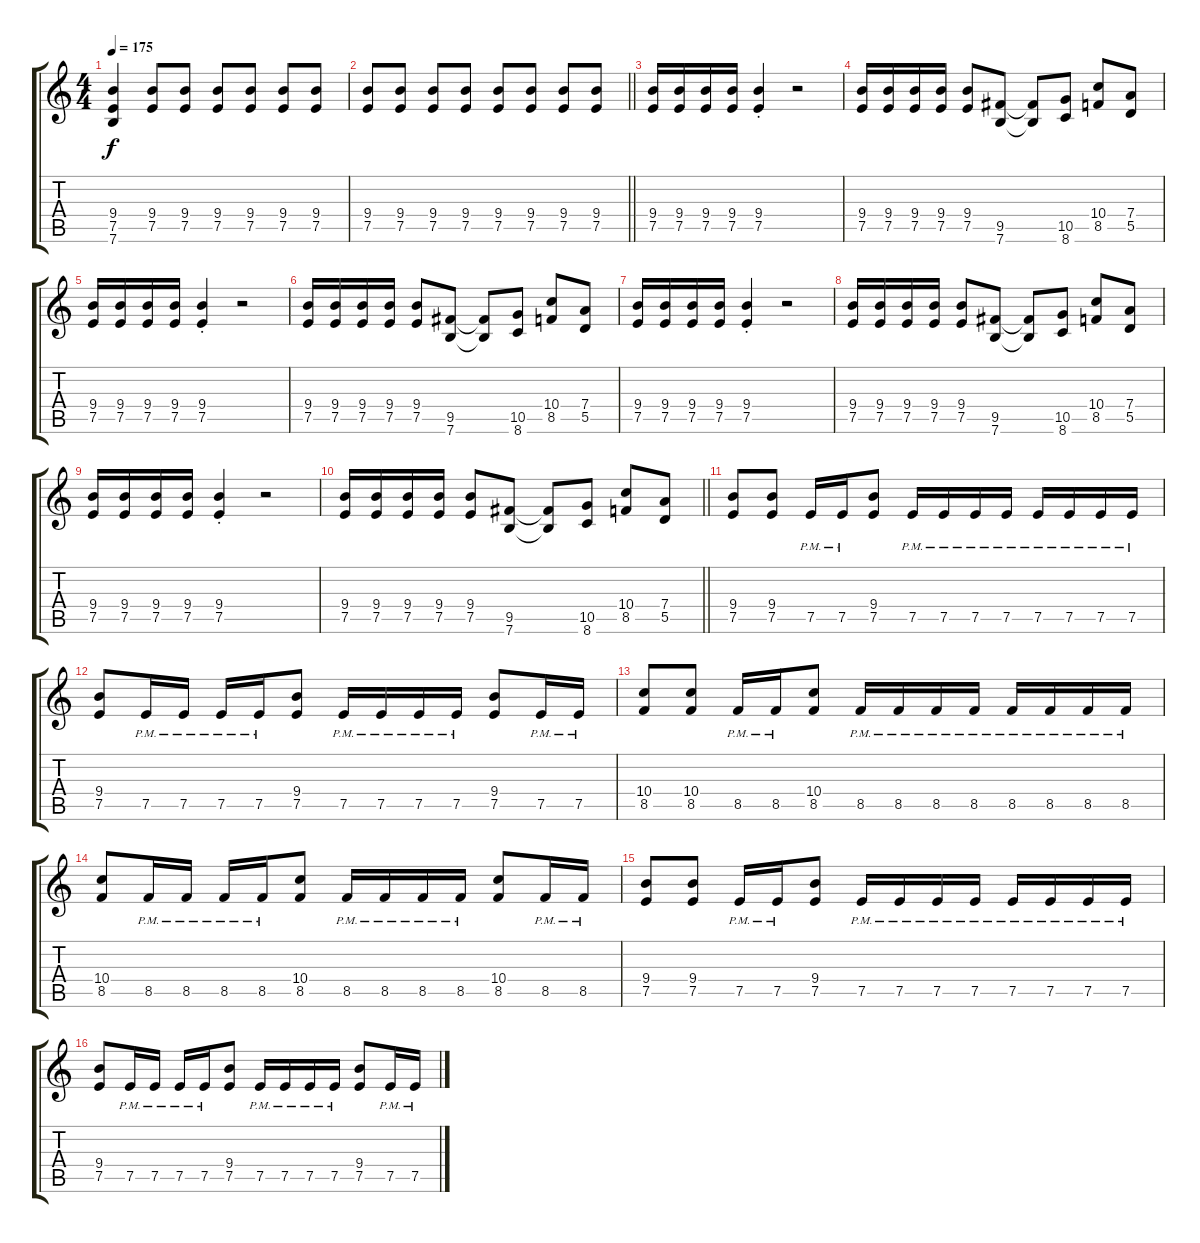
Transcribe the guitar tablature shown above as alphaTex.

\track "" {instrument distortionguitar}
\staff {score tabs}
\tuning (E4 B3 G3 D3 A2 E2) {hide}
\ts (4 4)
\tempo 175
\clef g2
\ks c
(9.4 7.5 7.6).4{dy f} (9.4 7.5).8 (9.4 7.5).8 (9.4 7.5).8 (9.4 7.5).8 (9.4 7.5).8 (9.4 7.5).8 |
\barLineRight lightlight
(9.4 7.5).8 (9.4 7.5).8 (9.4 7.5).8 (9.4 7.5).8 (9.4 7.5).8 (9.4 7.5).8 (9.4 7.5).8 (9.4 7.5).8 |
(9.4 7.5).16 (9.4 7.5).16 (9.4 7.5).16 (9.4 7.5).16 (9.4{st} 7.5{st}).4 r.2 |
(9.4 7.5).16 (9.4 7.5).16 (9.4 7.5).16 (9.4 7.5).16 (9.4 7.5).8 (9.5 7.6).8 (9.5{t} 7.6{t}).8 (10.5 8.6).8 (10.4 8.5).8 (7.4 5.5).8 |
(9.4 7.5).16 (9.4 7.5).16 (9.4 7.5).16 (9.4 7.5).16 (9.4{st} 7.5{st}).4 r.2 |
(9.4 7.5).16 (9.4 7.5).16 (9.4 7.5).16 (9.4 7.5).16 (9.4 7.5).8 (9.5 7.6).8 (9.5{t} 7.6{t}).8 (10.5 8.6).8 (10.4 8.5).8 (7.4 5.5).8 |
(9.4 7.5).16 (9.4 7.5).16 (9.4 7.5).16 (9.4 7.5).16 (9.4{st} 7.5{st}).4 r.2 |
(9.4 7.5).16 (9.4 7.5).16 (9.4 7.5).16 (9.4 7.5).16 (9.4 7.5).8 (9.5 7.6).8 (9.5{t} 7.6{t}).8 (10.5 8.6).8 (10.4 8.5).8 (7.4 5.5).8 |
(9.4 7.5).16 (9.4 7.5).16 (9.4 7.5).16 (9.4 7.5).16 (9.4{st} 7.5{st}).4 r.2 |
\barLineRight lightlight
(9.4 7.5).16 (9.4 7.5).16 (9.4 7.5).16 (9.4 7.5).16 (9.4 7.5).8 (9.5 7.6).8 (9.5{t} 7.6{t}).8 (10.5 8.6).8 (10.4 8.5).8 (7.4 5.5).8 |
(9.4 7.5).8 (9.4 7.5).8 7.5{pm}.16 7.5{pm}.16 (9.4 7.5).8 7.5{pm}.16 7.5{pm}.16 7.5{pm}.16 7.5{pm}.16 7.5{pm}.16 7.5{pm}.16 7.5{pm}.16 7.5{pm}.16 |
(9.4 7.5).8 7.5{pm}.16 7.5{pm}.16 7.5{pm}.16 7.5{pm}.16 (9.4 7.5).8 7.5{pm}.16 7.5{pm}.16 7.5{pm}.16 7.5{pm}.16 (9.4 7.5).8 7.5{pm}.16 7.5{pm}.16 |
(10.4 8.5).8 (10.4 8.5).8 8.5{pm}.16 8.5{pm}.16 (10.4 8.5).8 8.5{pm}.16 8.5{pm}.16 8.5{pm}.16 8.5{pm}.16 8.5{pm}.16 8.5{pm}.16 8.5{pm}.16 8.5{pm}.16 |
(10.4 8.5).8 8.5{pm}.16 8.5{pm}.16 8.5{pm}.16 8.5{pm}.16 (10.4 8.5).8 8.5{pm}.16 8.5{pm}.16 8.5{pm}.16 8.5{pm}.16 (10.4 8.5).8 8.5{pm}.16 8.5{pm}.16 |
(9.4 7.5).8 (9.4 7.5).8 7.5{pm}.16 7.5{pm}.16 (9.4 7.5).8 7.5{pm}.16 7.5{pm}.16 7.5{pm}.16 7.5{pm}.16 7.5{pm}.16 7.5{pm}.16 7.5{pm}.16 7.5{pm}.16 |
(9.4 7.5).8 7.5{pm}.16 7.5{pm}.16 7.5{pm}.16 7.5{pm}.16 (9.4 7.5).8 7.5{pm}.16 7.5{pm}.16 7.5{pm}.16 7.5{pm}.16 (9.4 7.5).8 7.5{pm}.16 7.5{pm}.16
